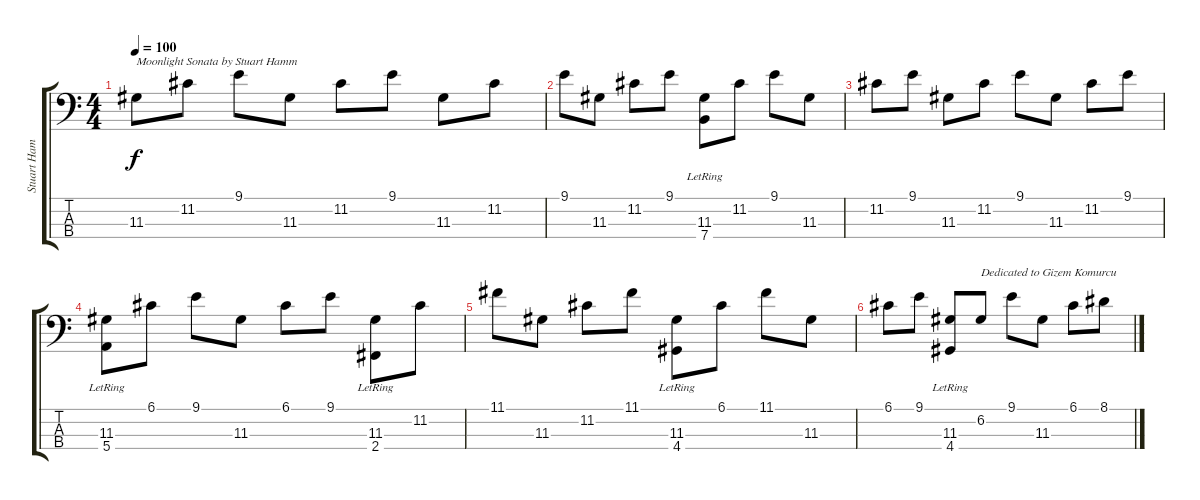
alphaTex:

\track ("Stuart Hamm" "Stuart Ham") {instrument electricbassfinger}
\staff {score tabs}
\tuning (G2 D2 A1 E1) {hide}
\ts (4 4)
\tempo 100
\clef f4
\ks c
11.3.8{txt "Moonlight Sonata by Stuart Hamm" dy f instrument electricbassfinger} 11.2.8 9.1.8 11.3.8 11.2.8 9.1.8 11.3.8 11.2.8 |
9.1.8 11.3.8 11.2.8 9.1.8 (11.3 7.4{lr}).8 11.2.8 9.1.8 11.3.8 |
11.2.8 9.1.8 11.3.8 11.2.8 9.1.8 11.3.8 11.2.8 9.1.8 |
(11.3 5.4{lr}).8 6.1.8 9.1.8 11.3.8 6.1.8 9.1.8 (11.3 2.4{lr}).8 11.2.8 |
11.1.8 11.3.8 11.2.8 11.1.8 (11.3 4.4{lr}).8 6.1.8 11.1.8 11.3.8 |
6.1.8 9.1.8 (11.3 4.4{lr}).8 6.2.8{txt "Dedicated to Gizem Komurcu"} 9.1.8 11.3.8 6.1.8 8.1.8
